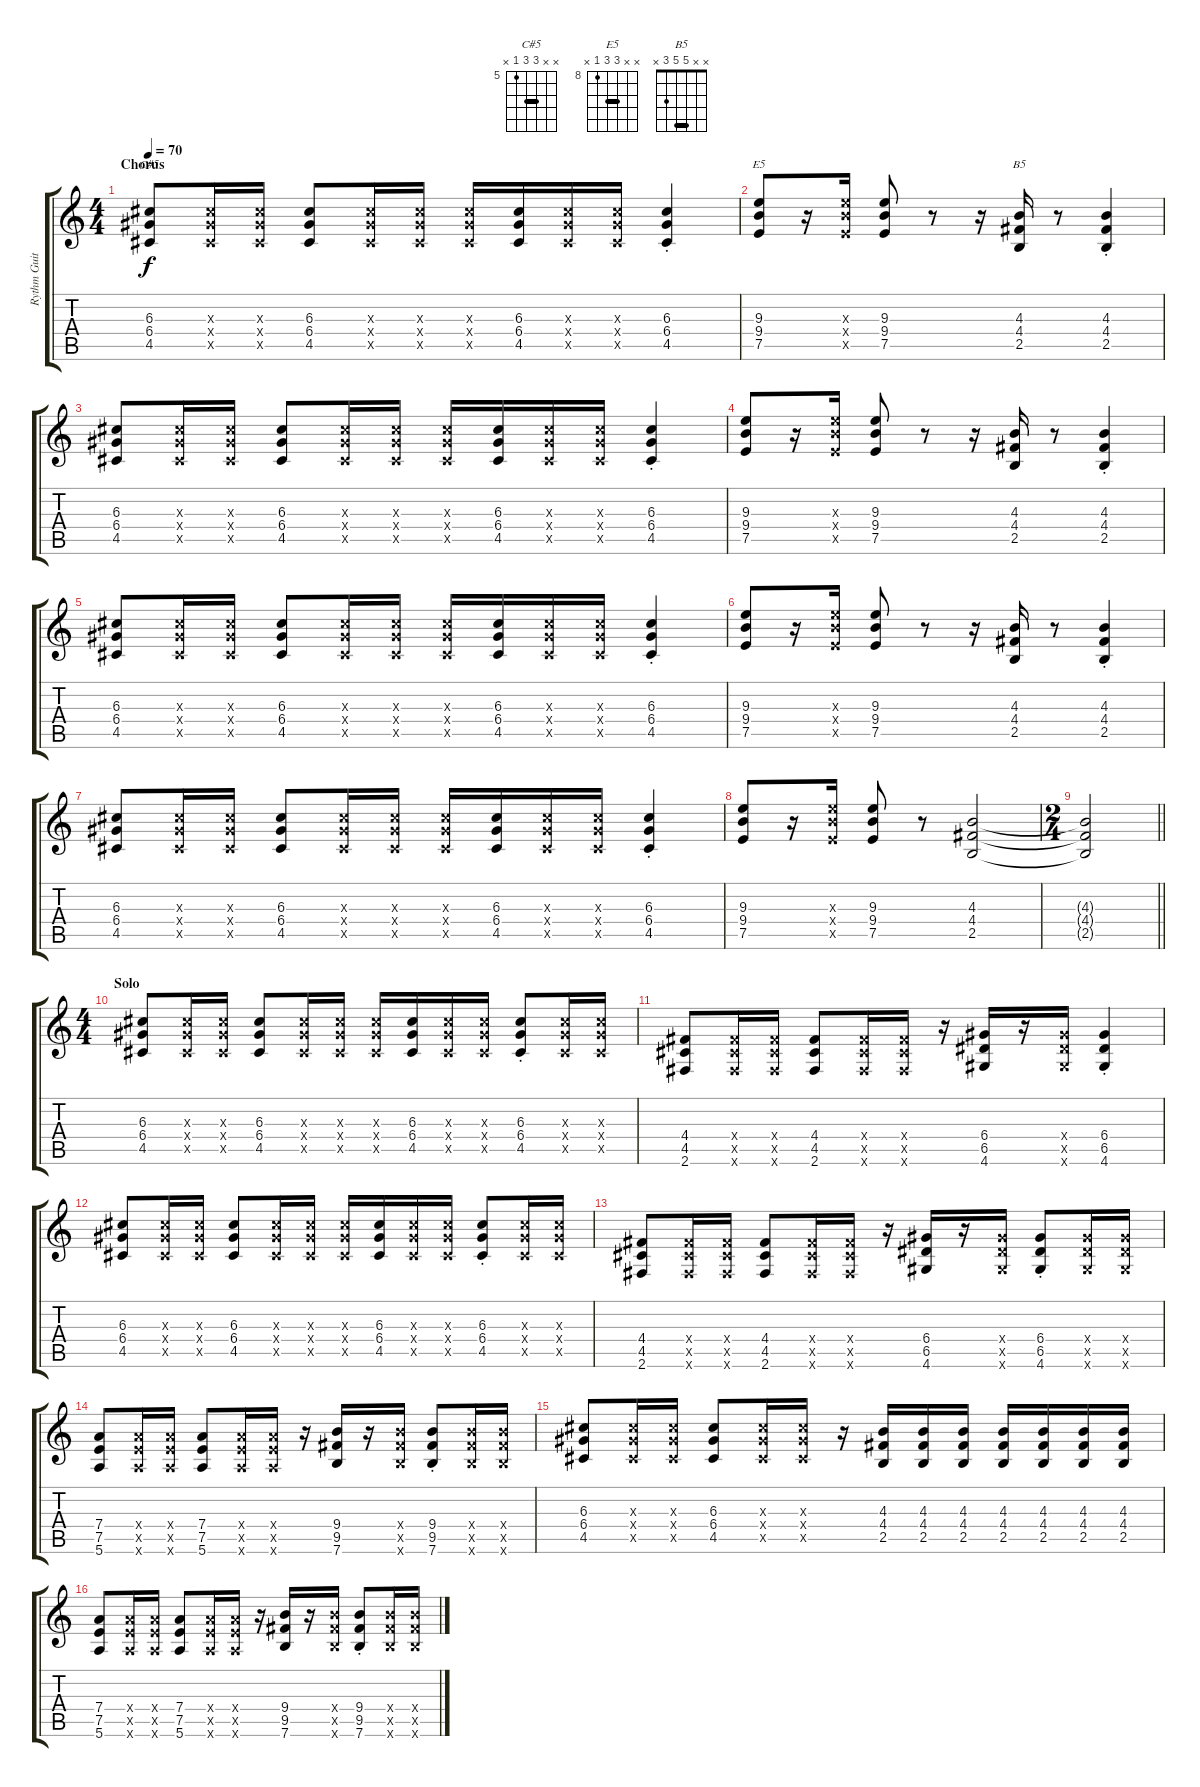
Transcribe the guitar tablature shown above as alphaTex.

\track ("Rythm Guitar" "Rythm Guit") {instrument electricguitarclean}
\staff {score tabs}
\tuning (E4 B3 G3 D3 A2 E2) {hide}
\chord ("C#5" x x 7 7 5 x) {firstfret 5 barre 7}
\chord ("E5" x x 10 10 8 x) {firstfret 8 barre 10}
\chord ("B5" x x 5 5 3 x) {barre 5}
\ts (4 4)
\section ("" "Chorus")
\tempo 70
\clef g2
\ks c
(6.3 6.4 4.5).8{ch "C#5" dy f} (6.3{x} 6.4{x} 4.5{x}).16 (6.3{x} 6.4{x} 4.5{x}).16 (6.3 6.4 4.5).8 (6.3{x} 6.4{x} 4.5{x}).16 (6.3{x} 6.4{x} 4.5{x}).16 (6.3{x} 6.4{x} 4.5{x}).16 (6.3 6.4 4.5).16 (6.3{x} 6.4{x} 4.5{x}).16 (6.3{x} 6.4{x} 4.5{x}).16 (6.3{st} 6.4{st} 4.5{st}).4 |
(9.3 9.4 7.5).8{ch "E5"} r.16 (9.3{x} 9.4{x} 7.5{x}).16 (9.3 9.4 7.5).8 r.8 r.16 (4.3 4.4 2.5).16{ch "B5"} r.8 (4.3{st} 4.4{st} 2.5{st}).4 |
(6.3 6.4 4.5).8 (6.3{x} 6.4{x} 4.5{x}).16 (6.3{x} 6.4{x} 4.5{x}).16 (6.3 6.4 4.5).8 (6.3{x} 6.4{x} 4.5{x}).16 (6.3{x} 6.4{x} 4.5{x}).16 (6.3{x} 6.4{x} 4.5{x}).16 (6.3 6.4 4.5).16 (6.3{x} 6.4{x} 4.5{x}).16 (6.3{x} 6.4{x} 4.5{x}).16 (6.3{st} 6.4{st} 4.5{st}).4 |
(9.3 9.4 7.5).8 r.16 (9.3{x} 9.4{x} 7.5{x}).16 (9.3 9.4 7.5).8 r.8 r.16 (4.3 4.4 2.5).16 r.8 (4.3{st} 4.4{st} 2.5{st}).4 |
(6.3 6.4 4.5).8 (6.3{x} 6.4{x} 4.5{x}).16 (6.3{x} 6.4{x} 4.5{x}).16 (6.3 6.4 4.5).8 (6.3{x} 6.4{x} 4.5{x}).16 (6.3{x} 6.4{x} 4.5{x}).16 (6.3{x} 6.4{x} 4.5{x}).16 (6.3 6.4 4.5).16 (6.3{x} 6.4{x} 4.5{x}).16 (6.3{x} 6.4{x} 4.5{x}).16 (6.3{st} 6.4{st} 4.5{st}).4 |
(9.3 9.4 7.5).8 r.16 (9.3{x} 9.4{x} 7.5{x}).16 (9.3 9.4 7.5).8 r.8 r.16 (4.3 4.4 2.5).16 r.8 (4.3{st} 4.4{st} 2.5{st}).4 |
\ks aminor
(6.3 6.4 4.5).8 (6.3{x} 6.4{x} 4.5{x}).16 (6.3{x} 6.4{x} 4.5{x}).16 (6.3 6.4 4.5).8 (6.3{x} 6.4{x} 4.5{x}).16 (6.3{x} 6.4{x} 4.5{x}).16 (6.3{x} 6.4{x} 4.5{x}).16 (6.3 6.4 4.5).16 (6.3{x} 6.4{x} 4.5{x}).16 (6.3{x} 6.4{x} 4.5{x}).16 (6.3{st} 6.4{st} 4.5{st}).4 |
(9.3 9.4 7.5).8 r.16 (9.3{x} 9.4{x} 7.5{x}).16 (9.3 9.4 7.5).8 r.8 (4.3 4.4 2.5).2 |
\ts (2 4)
\barLineRight lightlight
\ks c
(4.3{t} 4.4{t} 2.5{t}).2 |
\ts (4 4)
\section ("" "Solo")
(6.3 6.4 4.5).8 (6.3{x} 6.4{x} 4.5{x}).16 (6.3{x} 6.4{x} 4.5{x}).16 (6.3 6.4 4.5).8 (6.3{x} 6.4{x} 4.5{x}).16 (6.3{x} 6.4{x} 4.5{x}).16 (6.3{x} 6.4{x} 4.5{x}).16 (6.3 6.4 4.5).16 (6.3{x} 6.4{x} 4.5{x}).16 (6.3{x} 6.4{x} 4.5{x}).16 (6.3{st} 6.4{st} 4.5{st}).8 (6.3{x} 6.4{x} 4.5{x}).16 (6.3{x} 6.4{x} 4.5{x}).16 |
(4.4 4.5 2.6).8 (4.4{x} 4.5{x} 2.6{x}).16 (4.4{x} 4.5{x} 2.6{x}).16 (4.4 4.5 2.6).8 (4.4{x} 4.5{x} 2.6{x}).16 (4.4{x} 4.5{x} 2.6{x}).16 r.16 (6.4 6.5 4.6).16 r.16 (6.4{x} 6.5{x} 4.6{x}).16 (6.4 6.5{st} 4.6).4 |
(6.3 6.4 4.5).8 (6.3{x} 6.4{x} 4.5{x}).16 (6.3{x} 6.4{x} 4.5{x}).16 (6.3 6.4 4.5).8 (6.3{x} 6.4{x} 4.5{x}).16 (6.3{x} 6.4{x} 4.5{x}).16 (6.3{x} 6.4{x} 4.5{x}).16 (6.3 6.4 4.5).16 (6.3{x} 6.4{x} 4.5{x}).16 (6.3{x} 6.4{x} 4.5{x}).16 (6.3{st} 6.4{st} 4.5{st}).8 (6.3{x} 6.4{x} 4.5{x}).16 (6.3{x} 6.4{x} 4.5{x}).16 |
(4.4 4.5 2.6).8 (4.4{x} 4.5{x} 2.6{x}).16 (4.4{x} 4.5{x} 2.6{x}).16 (4.4 4.5 2.6).8 (4.4{x} 4.5{x} 2.6{x}).16 (4.4{x} 4.5{x} 2.6{x}).16 r.16 (6.4 6.5 4.6).16 r.16 (6.4{x} 6.5{x} 4.6{x}).16 (6.4 6.5{st} 4.6).8 (6.4{x} 6.5{x} 4.6{x}).16 (6.4{x} 6.5{x} 4.6{x}).16 |
(7.4 7.5 5.6).8 (7.4{x} 7.5{x} 5.6{x}).16 (7.4{x} 7.5{x} 5.6{x}).16 (7.4 7.5 5.6).8 (7.4{x} 7.5{x} 5.6{x}).16 (7.4{x} 7.5{x} 5.6{x}).16 r.16 (9.4 9.5 7.6).16 r.16 (9.4{x} 9.5{x} 7.6{x}).16 (9.4 9.5{st} 7.6).8 (9.4{x} 9.5{x} 7.6{x}).16 (9.4{x} 9.5{x} 7.6{x}).16 |
(6.3 6.4 4.5).8 (6.3{x} 6.4{x} 4.5{x}).16 (6.3{x} 6.4{x} 4.5{x}).16 (6.3 6.4 4.5).8 (6.3{x} 6.4{x} 4.5{x}).16 (6.3{x} 6.4{x} 4.5{x}).16 r.16 (4.3 4.4 2.5).16 (4.3 4.4 2.5).16 (4.3 4.4 2.5).16 (4.3 4.4 2.5).16 (4.3 4.4 2.5).16 (4.3 4.4 2.5).16 (4.3 4.4 2.5).16 |
(7.4 7.5 5.6).8 (7.4{x} 7.5{x} 5.6{x}).16 (7.4{x} 7.5{x} 5.6{x}).16 (7.4 7.5 5.6).8 (7.4{x} 7.5{x} 5.6{x}).16 (7.4{x} 7.5{x} 5.6{x}).16 r.16 (9.4 9.5 7.6).16 r.16 (9.4{x} 9.5{x} 7.6{x}).16 (9.4 9.5{st} 7.6).8 (9.4{x} 9.5{x} 7.6{x}).16 (9.4{x} 9.5{x} 7.6{x}).16
